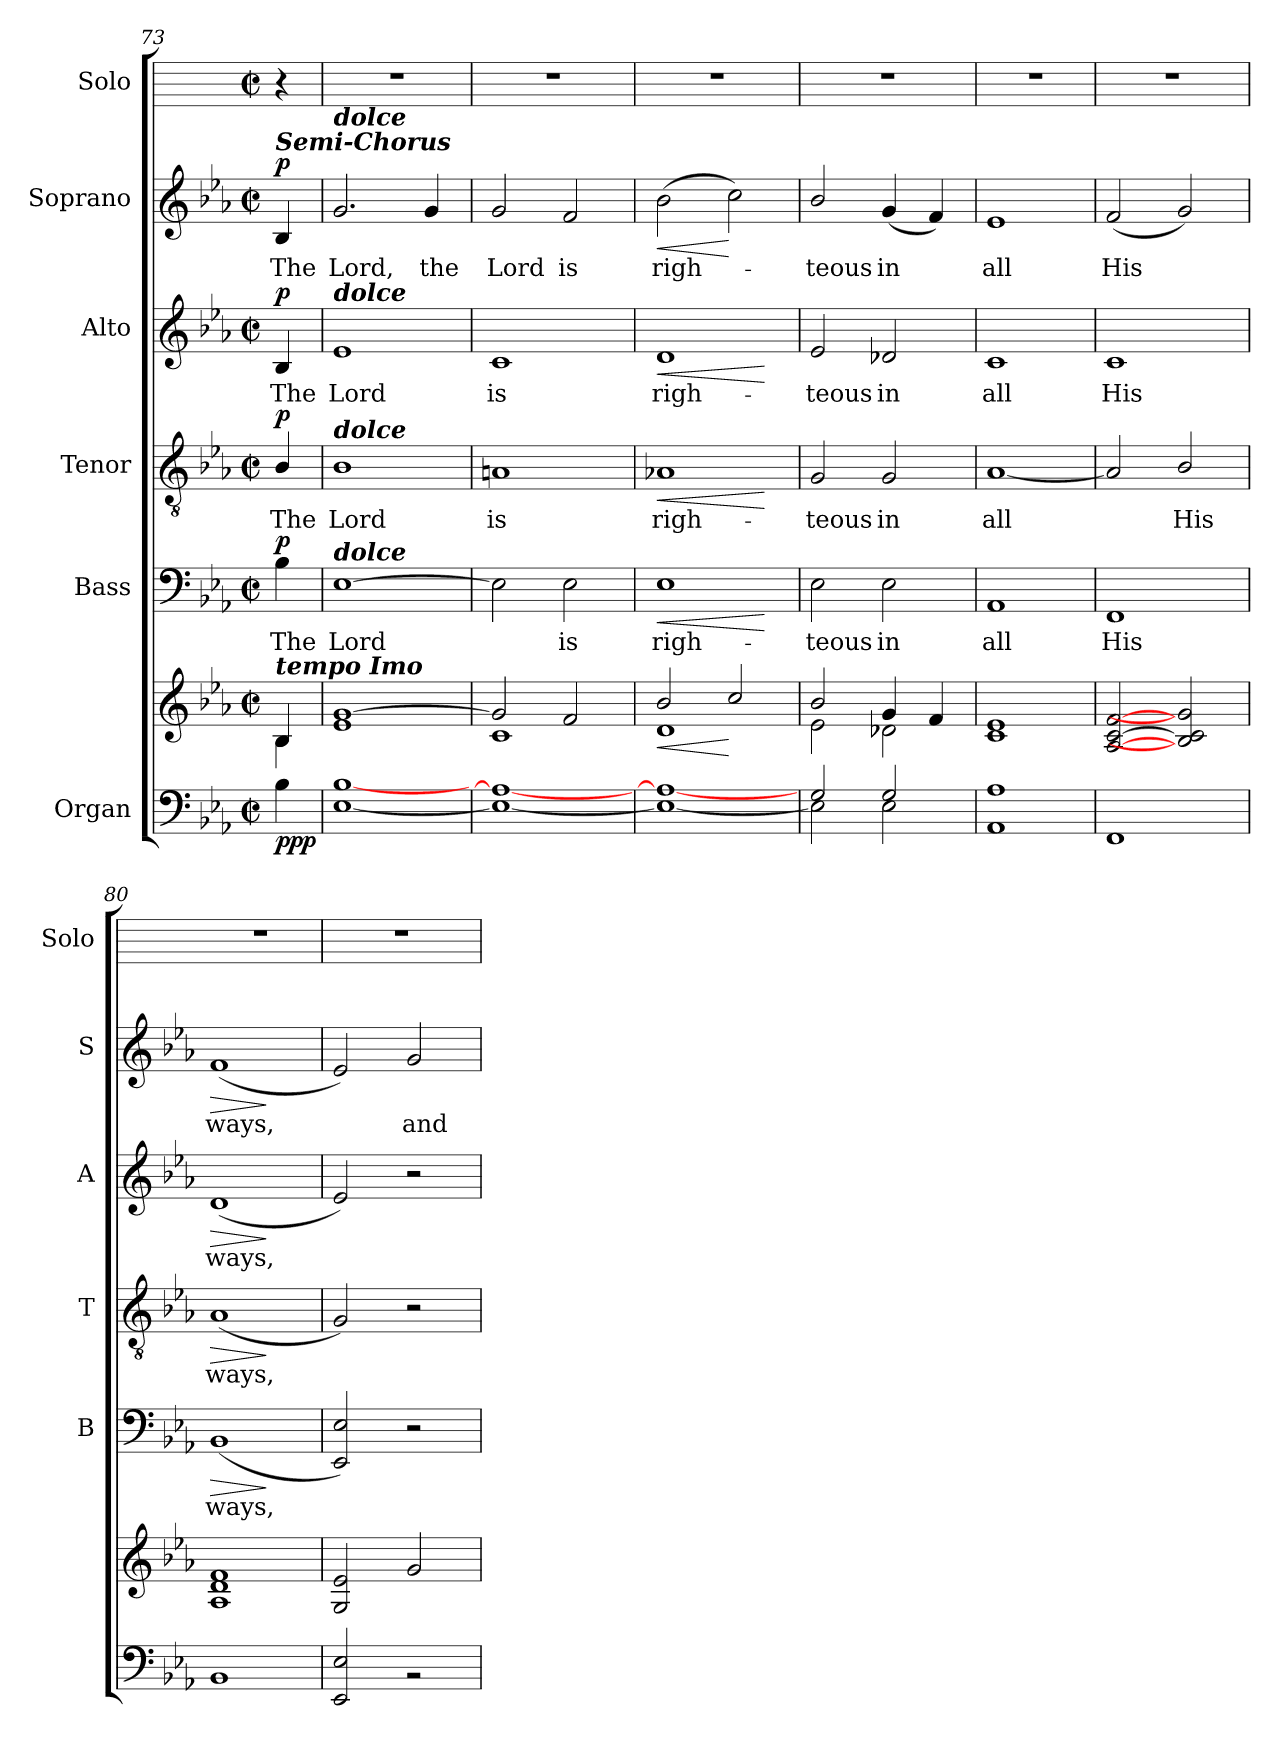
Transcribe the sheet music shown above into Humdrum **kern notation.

**kern	**kern	**dynam	**kern	**text	**dynam	**kern	**text	**dynam	**kern	**text	**dynam	**kern	**text	**dynam	**kern
*part6	*part6	*part6	*part5	*part5	*part5	*part4	*part4	*part4	*part3	*part3	*part3	*part2	*part2	*part2	*part1
*staff7	*staff6	*staff6/7	*staff5	*staff5	*staff5	*staff4	*staff4	*staff4	*staff3	*staff3	*staff3	*staff2	*staff2	*staff2	*staff1
*I"Organ	*	*	*I"Bass	*	*	*I"Tenor	*	*	*I"Alto	*	*	*I"Soprano	*	*	*I"Solo
*	*	*	*I'B	*	*	*I'T	*	*	*I'A	*	*	*I'S	*	*	*I'Solo
!!LO:LB:g=z
*clefF4	*clefG2	*	*clefF4	*	*	*clefGv2	*	*	*clefG2	*	*	*clefG2	*	*	*
*k[b-e-a-]	*k[b-e-a-]	*	*k[b-e-a-]	*	*	*k[b-e-a-]	*	*	*k[b-e-a-]	*	*	*k[b-e-a-]	*	*	*
*E-:	*E-:	*	*E-:	*	*	*E-:	*	*	*E-:	*	*	*E-:	*	*	*
*M2/2	*M2/2	*	*M2/2	*	*	*M2/2	*	*	*M2/2	*	*	*M2/2	*	*	*M2/2
*met(c|)	*met(c|)	*	*met(c|)	*	*	*met(c|)	*	*	*met(c|)	*	*	*met(c|)	*	*	*met(c|)
=73	=73	=73	=73	=73	=73	=73	=73	=73	=73	=73	=73	=73	=73	=73	=73
*^	*^	*	*	*	*	*	*	*	*	*	*	*	*	*	*
!	!	!	!	!	!	!	!	!	!	!	!	!	!	!LO:TX:a:Bi:t=Semi-Chorus	!	!	!
!	!	!LO:TX:a:Bi:t=tempo Imo	!	!	!	!	!	!	!	!	!	!	!	!	!	!	!
!	!	!	!	!LO:DY:b=2	!	!LO:LY:b	!	!	!LO:LY:b	!	!	!LO:LY:b	!	!	!LO:LY:b	!	!
!	!	!	!	!LO:DY:n=1:b	!	!	!	!	!	!	!	!	!	!	!	!	!
!	!	!	!	!LO:DY:n=2:b	!	!	!LO:DY:b	!	!	!LO:DY:b	!	!	!LO:DY:b	!	!	!LO:DY:b	!
4ryy	4B-\	4B-/	4B-\	p p p	4B-	The	p	4B-/	The	p	4B-	The	p	4B-	The	p	4r
=74	=74	=74	=74	=74	=74	=74	=74	=74	=74	=74	=74	=74	=74	=74	=74	=74	=74
!	!	!	!	!	!	!	!	!	!	!	!	!	!	!LO:TX:a:Bi:t=dolce	!	!	!
!	!	!	!	!	!	!	!	!	!	!	!LO:TX:a:Bi:t=dolce	!	!	!	!	!	!
!	!	!	!	!	!	!	!	!LO:TX:a:Bi:t=dolce	!	!	!	!	!	!	!	!	!
!	!	!	!	!	!LO:TX:a:Bi:t=dolce	!	!	!	!	!	!	!	!	!	!	!	!
!	!	!	!	!	!	!LO:LY:b	!	!	!LO:LY:b	!	!	!LO:LY:b	!	!	!LO:LY:b	!	!
1ryy	[1E-\ [1B-\	[1g/	1e-\	.	[1E-	Lord	.	1B-	Lord	.	1e-	Lord	.	2.g	Lord,	.	1r
!	!	!	!	!	!	!	!	!	!	!	!	!	!	!	!LO:LY:b	!	!
.	.	.	.	.	.	.	.	.	.	.	.	.	.	4g	the	.	.
=75	=75	=75	=75	=75	=75	=75	=75	=75	=75	=75	=75	=75	=75	=75	=75	=75	=75
!	!	!	!	!	!	!	!	!	!LO:LY:b	!	!	!LO:LY:b	!	!	!LO:LY:b	!	!
1ryy	1E-\_ 1A\_	2g/]	1c\	.	2E-]	.	.	1An	is	.	1c	is	.	2g	Lord	.	1r
!	!	!	!	!	!	!LO:LY:b	!	!	!	!	!	!	!	!	!LO:LY:b	!	!
.	.	2f/	.	.	2E-	is	.	.	.	.	.	.	.	2f	is	.	.
=76	=76	=76	=76	=76	=76	=76	=76	=76	=76	=76	=76	=76	=76	=76	=76	=76	=76
!	!	!	!	!LO:HP:b	!	!	!	!	!	!	!	!	!	!	!	!	!
!	!	!	!	!LO:HP:n=1:b	!	!LO:LY:b	!LO:HP:b	!	!LO:LY:b	!LO:HP:b	!	!LO:LY:b	!LO:HP:b	!	!LO:LY:b	!LO:HP:b	!
1ryy	1E-\_ 1A-\_	2b-/	1d\	< <	1E-	righ-	<	1A-X	righ-	<	1d	righ-	<	(>2b-	righ-	<	1r
.	.	2cc/	.	[	.	.	.	.	.	.	.	.	.	2cc)	.	[	.
*v	*v	*	*	*	*	*	*	*	*	*	*	*	*	*	*	*	*
*	*v	*v	*	*	*	*	*	*	*	*	*	*	*	*	*	*
.	.	[	.	.	[	.	.	[	.	.	[	.	.	.	.
=77	=77	=77	=77	=77	=77	=77	=77	=77	=77	=77	=77	=77	=77	=77	=77
*^	*^	*	*	*	*	*	*	*	*	*	*	*	*	*	*
!	!	!	!	!	!	!LO:LY:b	!	!	!LO:LY:b	!	!	!LO:LY:b	!	!	!LO:LY:b	!	!
2G/	2E-\]	2b-/	2e-\	.	2E-	-teous	.	2G	-teous	.	2e-	-teous	.	2b-/	teous	.	1r
!	!	!	!	!	!	!LO:LY:b	!	!	!LO:LY:b	!	!	!LO:LY:b	!	!	!LO:LY:b	!	!
2G/	2E-\	4g/	2d-X\	.	2E-	in	.	2G	in	.	2d-X	in	.	(<4g	in	.	.
.	.	4f/	.	.	.	.	.	.	.	.	.	.	.	4f)	.	.	.
=78	=78	=78	=78	=78	=78	=78	=78	=78	=78	=78	=78	=78	=78	=78	=78	=78	=78
!	!	!	!	!	!	!LO:LY:b	!	!	!LO:LY:b	!	!	!LO:LY:b	!	!	!LO:LY:b	!	!
1A-/	1AA-\	1e-/	1c\	.	1AA-	all	.	[1A-	all	.	1c	all	.	1e-	all	.	1r
=79	=79	=79	=79	=79	=79	=79	=79	=79	=79	=79	=79	=79	=79	=79	=79	=79	=79
!	!	!	!	!	!	!LO:LY:b	!	!	!	!	!	!LO:LY:b	!	!	!LO:LY:b	!	!
1ryy	1FF\	[2A-/ [2c/ [2f/	1ryy	.	1FF	His	.	2A-]	.	.	1c	His	.	(<2f	His	.	1r
!	!	!	!	!	!	!	!	!	!LO:LY:b	!	!	!	!	!	!	!	!
.	.	2B-/] 2c/] 2g/]	.	.	.	.	.	2B-/	His	.	.	.	.	2g)	.	.	.
=80	=80	=80	=80	=80	=80	=80	=80	=80	=80	=80	=80	=80	=80	=80	=80	=80	=80
!	!	!	!	!LO:HP:b	!	!LO:LY:b	!LO:HP:b	!	!LO:LY:b	!LO:HP:b	!	!LO:LY:b	!LO:HP:b	!	!LO:LY:b	!LO:HP:b	!
1ryy	1BB-\	1A-/ 1d/ 1f/	1ryy	>	(<1BB-	ways,	>	(<1A-	ways,	>	(<1d	ways,	>	(<1f	ways,	>	1r
*v	*v	*	*	*	*	*	*	*	*	*	*	*	*	*	*	*	*
*	*v	*v	*	*	*	*	*	*	*	*	*	*	*	*	*	*
.	.	]	.	.	]	.	.	]	.	.	]	.	.	]	.
=81	=81	=81	=81	=81	=81	=81	=81	=81	=81	=81	=81	=81	=81	=81	=81
*^	*^	*	*	*	*	*	*	*	*	*	*	*	*	*	*
1ryy	2EE-/ 2E-/	2G/ 2e-/	1ryy	.	2EE- 2E-)	.	.	2G)	.	.	2e-)	.	.	2e-)	.	.	1r
!	!	!	!	!	!	!	!	!	!	!	!	!	!	!	!LO:LY:b	!	!
.	2r	2g/	.	.	2r	.	.	2r	.	.	2r	.	.	2g	and	.	.
*v	*v	*	*	*	*	*	*	*	*	*	*	*	*	*	*	*	*
*	*v	*v	*	*	*	*	*	*	*	*	*	*	*	*	*	*
=	=	=	=	=	=	=	=	=	=	=	=	=	=	=	=
*-	*-	*-	*-	*-	*-	*-	*-	*-	*-	*-	*-	*-	*-	*-	*-
